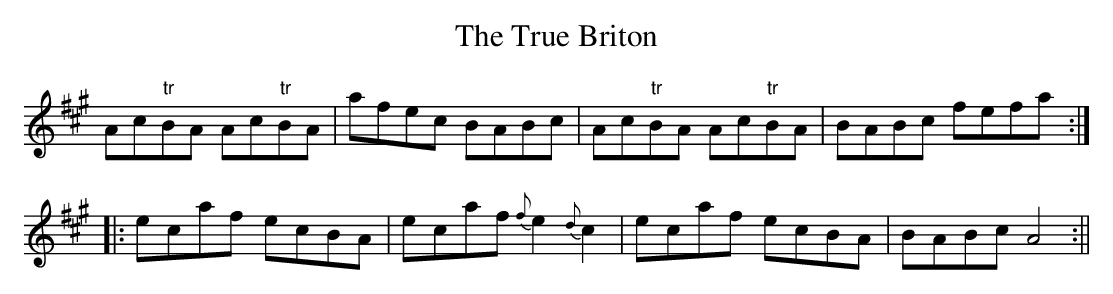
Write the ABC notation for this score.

X:1
T:True Briton, The
M:C |
L:1/8
K:A
Ac"tr"BA Ac"tr"BA | afec BABc | Ac"tr"BA Ac"tr"BA | BABc fefa :|
|: ecaf ecBA | ecaf {f}e2 {d}c2 | ecaf ecBA | BABc A4 :||
